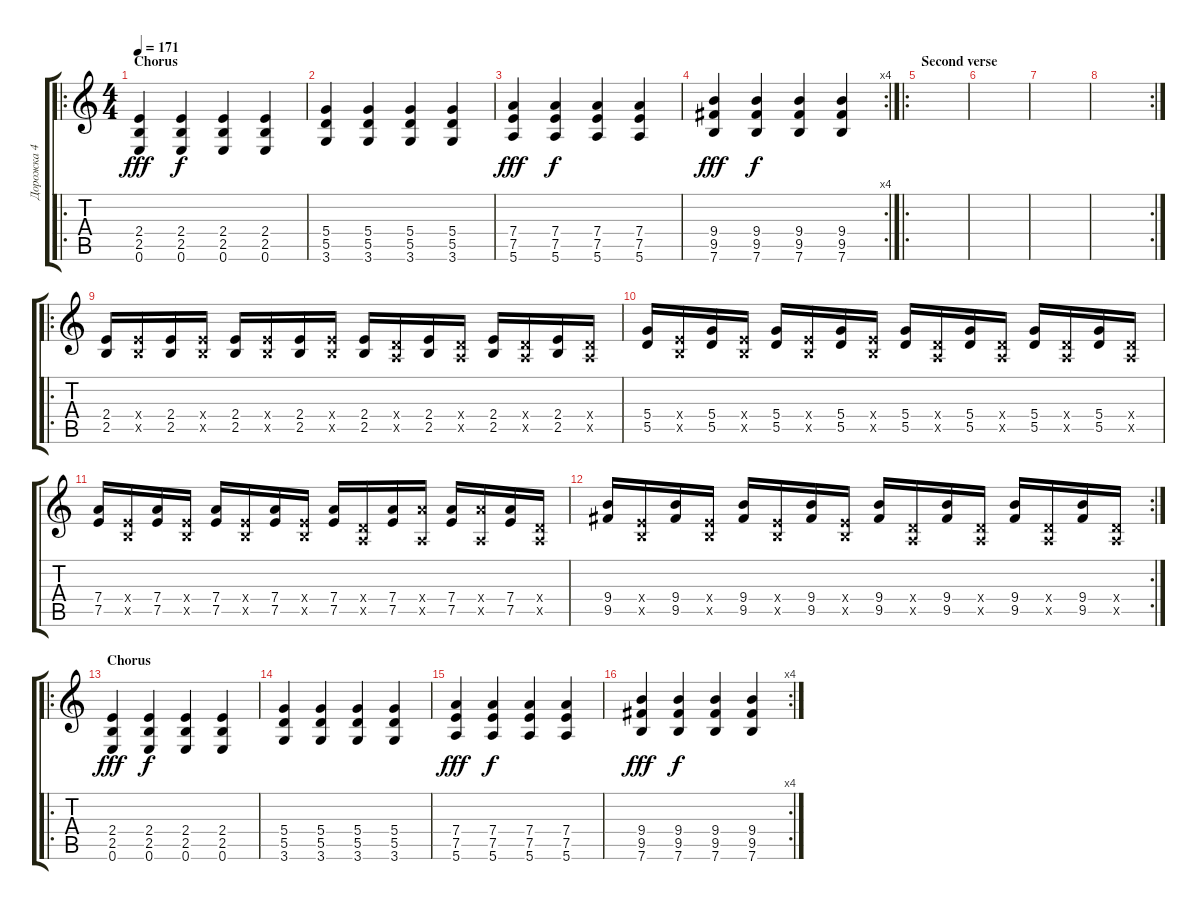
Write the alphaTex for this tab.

\track ("Дорожка 4" "Дорожка 4") {instrument distortionguitar}
\staff {score tabs}
\tuning (E4 B3 G3 D3 A2 E2) {hide}
\ro
\ts (4 4)
\section ("" "Chorus")
\tempo 171
\clef g2
\ks c
(2.4 2.5 0.6).4{dy fff} (2.4 2.5 0.6).4{dy f} (2.4 2.5 0.6).4 (2.4 2.5 0.6).4 |
(5.4 5.5 3.6).4 (5.4 5.5 3.6).4 (5.4 5.5 3.6).4 (5.4 5.5 3.6).4 |
(7.4 7.5 5.6).4{dy fff} (7.4 7.5 5.6).4{dy f} (7.4 7.5 5.6).4 (7.4 7.5 5.6).4 |
\rc 4
(9.4 9.5 7.6).4{dy fff} (9.4 9.5 7.6).4{dy f} (9.4 9.5 7.6).4 (9.4 9.5 7.6).4 |
\ro
\section ("" "Second verse")
|
|
|
\rc 2
|
\ro
(2.4 2.5).16{volume 11} (2.4{x} 2.5{x}).16 (2.4 2.5).16 (2.4{x} 2.5{x}).16 (2.4 2.5).16 (2.4{x} 2.5{x}).16 (2.4 2.5).16 (2.4{x} 2.5{x}).16 (2.4 2.5).16 (0.4{x} 0.5{x}).16 (2.4 2.5).16 (0.4{x} 0.5{x}).16 (2.4 2.5).16 (0.4{x} 0.5{x}).16 (2.4 2.5).16 (0.4{x} 0.5{x}).16 |
(5.4 5.5).16{volume 11} (2.4{x} 2.5{x}).16 (5.4 5.5).16 (2.4{x} 2.5{x}).16 (5.4 5.5).16 (2.4{x} 2.5{x}).16 (5.4 5.5).16 (2.4{x} 2.5{x}).16 (5.4 5.5).16 (0.4{x} 0.5{x}).16 (5.4 5.5).16 (0.4{x} 0.5{x}).16 (5.4 5.5).16 (0.4{x} 0.5{x}).16 (5.4 5.5).16 (0.4{x} 0.5{x}).16 |
(7.4 7.5).16{volume 11} (2.4{x} 2.5{x}).16 (7.4 7.5).16 (2.4{x} 2.5{x}).16 (7.4 7.5).16 (2.4{x} 2.5{x}).16 (7.4 7.5).16 (2.4{x} 2.5{x}).16 (7.4 7.5).16 (0.4{x} 0.5{x}).16 (7.4 7.5).16 (7.4{x} 0.5{x}).16 (7.4 7.5).16 (7.4{x} 0.5{x}).16 (7.4 7.5).16 (0.4{x} 0.5{x}).16 |
\rc 2
(9.4 9.5).16{volume 11} (2.4{x} 2.5{x}).16 (9.4 9.5).16 (2.4{x} 2.5{x}).16 (9.4 9.5).16 (2.4{x} 2.5{x}).16 (9.4 9.5).16 (2.4{x} 2.5{x}).16 (9.4 9.5).16 (0.4{x} 0.5{x}).16 (9.4 9.5).16 (0.4{x} 0.5{x}).16 (9.4 9.5).16 (0.4{x} 0.5{x}).16 (9.4 9.5).16 (0.4{x} 0.5{x}).16 |
\ro
\section ("" "Chorus")
(2.4 2.5 0.6).4{dy fff} (2.4 2.5 0.6).4{dy f} (2.4 2.5 0.6).4 (2.4 2.5 0.6).4 |
(5.4 5.5 3.6).4 (5.4 5.5 3.6).4 (5.4 5.5 3.6).4 (5.4 5.5 3.6).4 |
(7.4 7.5 5.6).4{dy fff} (7.4 7.5 5.6).4{dy f} (7.4 7.5 5.6).4 (7.4 7.5 5.6).4 |
\rc 4
(9.4 9.5 7.6).4{dy fff} (9.4 9.5 7.6).4{dy f} (9.4 9.5 7.6).4 (9.4 9.5 7.6).4
